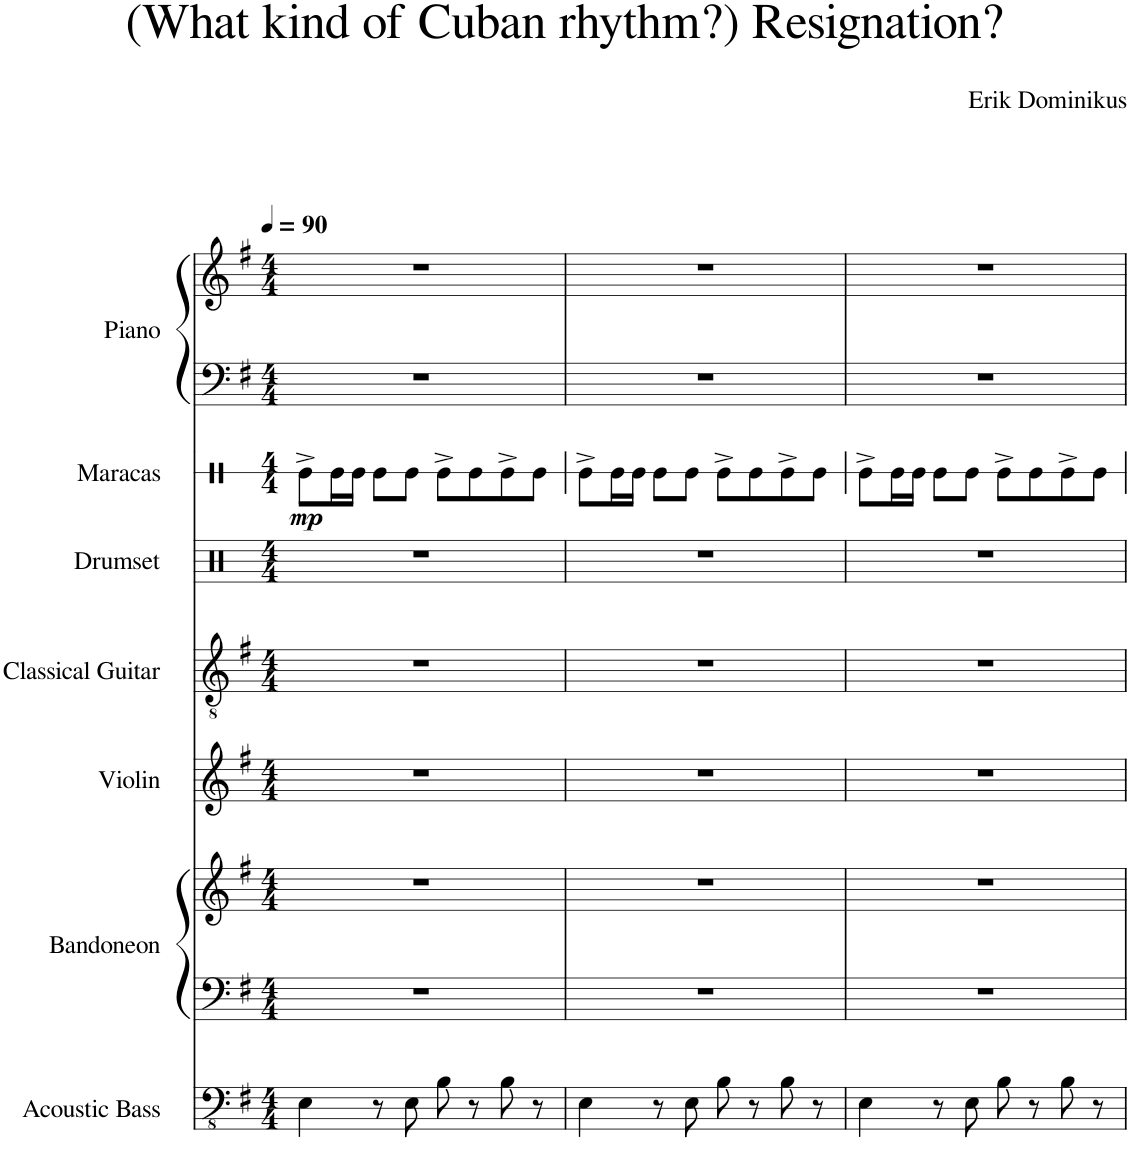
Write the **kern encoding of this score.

**kern	**kern	**kern	**kern	**kern	**kern	**kern	**dynam	**kern	**kern
*part7	*part6	*part6	*part5	*part4	*part3	*part2	*part2	*part1	*part1
*staff9	*staff8	*staff7	*staff6	*staff5	*staff4	*staff3	*staff3	*staff2	*staff1
*I"Acoustic Bass	*I"Bandoneon	*	*I"Violin	*I"Classical Guitar	*I"Drumset	*I"Maracas	*	*I"Piano	*
*I'Bass	*I'Ban.	*	*I'Vln.	*I'Guit.	*I'Drs.	*I'Mrcs.	*	*I'Pno.	*
*	*	*	*	*	*	*stria1	*	*	*
*clefFv4	*clefF4	*clefG2	*clefG2	*clefGv2	*clefX	*clefX	*	*clefF4	*clefG2
*k[f#]	*k[f#]	*k[f#]	*k[f#]	*k[f#]	*k[]	*k[]	*	*k[f#]	*k[f#]
*M4/4	*M4/4	*M4/4	*M4/4	*M4/4	*M4/4	*M4/4	*	*M4/4	*M4/4
*MM90	*MM90	*MM90	*MM90	*MM90	*MM90	*MM90	*	*MM90	*MM90
=1	=1	=1	=1	=1	=1	=1	=1	=1	=1
!	!	!	!	!	!	!	!LO:DY:b	!	!
4EE\	1r	1r	1r	1r	1r	8Re^\L	mp	1r	1r
.	.	.	.	.	.	16Re\L	.	.	.
.	.	.	.	.	.	16Re\JJ	.	.	.
8r	.	.	.	.	.	8Re\L	.	.	.
8EE\	.	.	.	.	.	8Re\J	.	.	.
8BB\	.	.	.	.	.	8Re^\L	.	.	.
8r	.	.	.	.	.	8Re\	.	.	.
8BB\	.	.	.	.	.	8Re^\	.	.	.
8r	.	.	.	.	.	8Re\J	.	.	.
=2	=2	=2	=2	=2	=2	=2	=2	=2	=2
4EE\	1r	1r	1r	1r	1r	8Re^\L	.	1r	1r
.	.	.	.	.	.	16Re\L	.	.	.
.	.	.	.	.	.	16Re\JJ	.	.	.
8r	.	.	.	.	.	8Re\L	.	.	.
8EE\	.	.	.	.	.	8Re\J	.	.	.
8BB\	.	.	.	.	.	8Re^\L	.	.	.
8r	.	.	.	.	.	8Re\	.	.	.
8BB\	.	.	.	.	.	8Re^\	.	.	.
8r	.	.	.	.	.	8Re\J	.	.	.
=3	=3	=3	=3	=3	=3	=3	=3	=3	=3
4EE\	1r	1r	1r	1r	1r	8Re^\L	.	1r	1r
.	.	.	.	.	.	16Re\L	.	.	.
.	.	.	.	.	.	16Re\JJ	.	.	.
8r	.	.	.	.	.	8Re\L	.	.	.
8EE\	.	.	.	.	.	8Re\J	.	.	.
8BB\	.	.	.	.	.	8Re^\L	.	.	.
8r	.	.	.	.	.	8Re\	.	.	.
8BB\	.	.	.	.	.	8Re^\	.	.	.
8r	.	.	.	.	.	8Re\J	.	.	.
=	=	=	=	=	=	=	=	=	=
*-	*-	*-	*-	*-	*-	*-	*-	*-	*-
